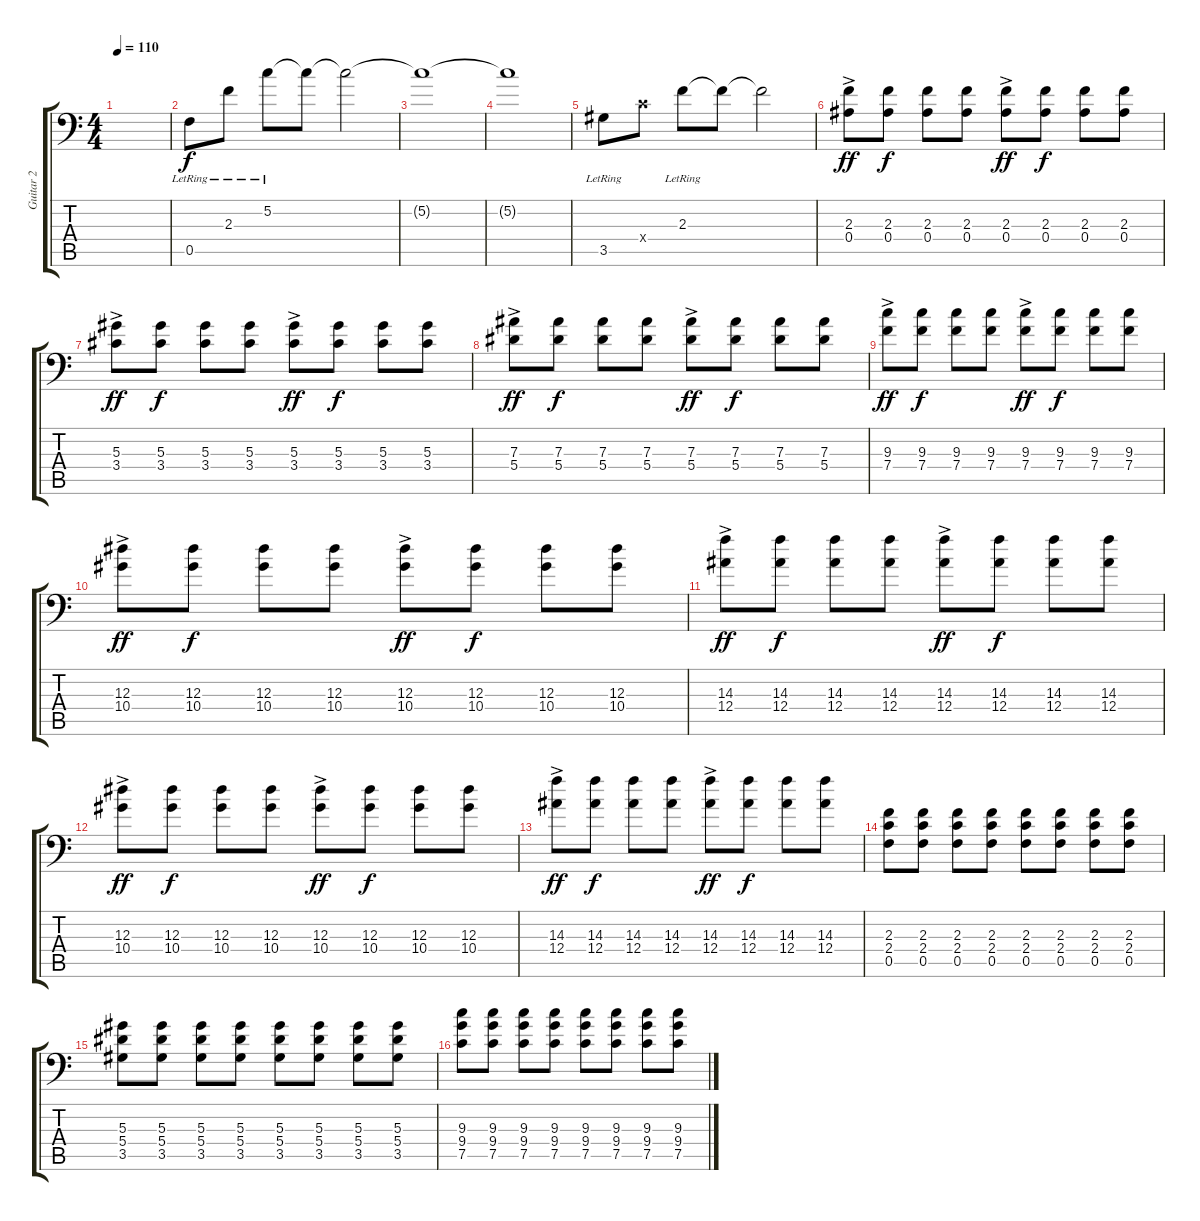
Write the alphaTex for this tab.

\track ("Guitar 2" "Guitar 2") {instrument acousticguitarsteel}
\staff {score tabs}
\tuning (C4 G3 Eb3 Bb2 F2 Bb1) {hide}
\ts (4 4)
\tempo 110
\clef f4
\ks c
|
0.5{lr}.8{instrument acousticguitarsteel} 2.3{lr}.8 5.2{lr}.8 5.2{t}.8 5.2{t}.2 |
5.2{t}.1 |
5.2{t}.1 |
3.5{lr}.8 2.4{x}.8 2.3{lr}.8 2.3{t}.8 2.3{t}.2 |
(2.3{ac} 0.4{ac}).8{dy ff instrument overdrivenguitar} (2.3 0.4).8{dy f} (2.3 0.4).8 (2.3 0.4).8 (2.3{ac} 0.4{ac}).8{dy ff} (2.3 0.4).8{dy f} (2.3 0.4).8 (2.3 0.4).8 |
(5.3{ac} 3.4{ac}).8{dy ff} (5.3 3.4).8{dy f} (5.3 3.4).8 (5.3 3.4).8 (5.3{ac} 3.4{ac}).8{dy ff} (5.3 3.4).8{dy f} (5.3 3.4).8 (5.3 3.4).8 |
(7.3{ac} 5.4{ac}).8{dy ff} (7.3 5.4).8{dy f} (7.3 5.4).8 (7.3 5.4).8 (7.3{ac} 5.4{ac}).8{dy ff} (7.3 5.4).8{dy f} (7.3 5.4).8 (7.3 5.4).8 |
(9.3{ac} 7.4{ac}).8{dy ff} (9.3 7.4).8{dy f} (9.3 7.4).8 (9.3 7.4).8 (9.3{ac} 7.4{ac}).8{dy ff} (9.3 7.4).8{dy f} (9.3 7.4).8 (9.3 7.4).8 |
(12.3{ac} 10.4{ac}).8{dy ff} (12.3 10.4).8{dy f} (12.3 10.4).8 (12.3 10.4).8 (12.3{ac} 10.4{ac}).8{dy ff} (12.3 10.4).8{dy f} (12.3 10.4).8 (12.3 10.4).8 |
(14.3{ac} 12.4{ac}).8{dy ff} (14.3 12.4).8{dy f} (14.3 12.4).8 (14.3 12.4).8 (14.3{ac} 12.4{ac}).8{dy ff} (14.3 12.4).8{dy f} (14.3 12.4).8 (14.3 12.4).8 |
(12.3{ac} 10.4{ac}).8{dy ff} (12.3 10.4).8{dy f} (12.3 10.4).8 (12.3 10.4).8 (12.3{ac} 10.4{ac}).8{dy ff} (12.3 10.4).8{dy f} (12.3 10.4).8 (12.3 10.4).8 |
(14.3{ac} 12.4{ac}).8{dy ff} (14.3 12.4).8{dy f} (14.3 12.4).8 (14.3 12.4).8 (14.3{ac} 12.4{ac}).8{dy ff} (14.3 12.4).8{dy f} (14.3 12.4).8 (14.3 12.4).8 |
(2.3 2.4 0.5).8 (2.3 2.4 0.5).8 (2.3 2.4 0.5).8 (2.3 2.4 0.5).8 (2.3 2.4 0.5).8 (2.3 2.4 0.5).8 (2.3 2.4 0.5).8 (2.3 2.4 0.5).8 |
(5.3 5.4 3.5).8 (5.3 5.4 3.5).8 (5.3 5.4 3.5).8 (5.3 5.4 3.5).8 (5.3 5.4 3.5).8 (5.3 5.4 3.5).8 (5.3 5.4 3.5).8 (5.3 5.4 3.5).8 |
(9.3 9.4 7.5).8 (9.3 9.4 7.5).8 (9.3 9.4 7.5).8 (9.3 9.4 7.5).8 (9.3 9.4 7.5).8 (9.3 9.4 7.5).8 (9.3 9.4 7.5).8 (9.3 9.4 7.5).8
